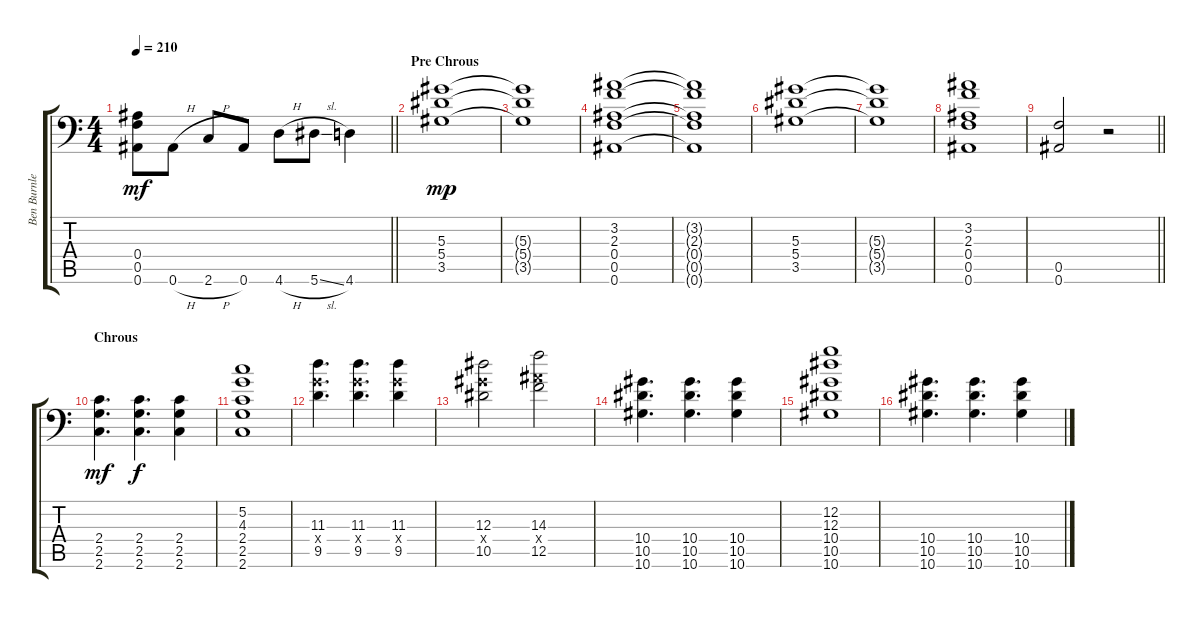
\track ("Ben Burnley" "Ben Burnle") {instrument distortionguitar}
\staff {score tabs}
\tuning (C4 G3 Eb3 Bb2 F2 Bb1) {hide}
\ts (4 4)
\tempo 210
\clef f4
\barLineRight lightlight
\ks c
(0.4{t} 0.5{t} 0.6{t}).8{dy mf} 0.6{h}.8 2.6{h}.8 0.6.8 4.6{h}.8 5.6{sl}.8 4.6.4 |
\section ("" "Pre Chrous")
(5.3 5.4 3.5).1{dy mp} |
(5.3{t} 5.4{t} 3.5{t}).1 |
(3.2 2.3 0.4 0.5 0.6).1 |
(3.2{t} 2.3{t} 0.4{t} 0.5{t} 0.6{t}).1 |
(5.3 5.4 3.5).1 |
(5.3{t} 5.4{t} 3.5{t}).1 |
(3.2 2.3 0.4 0.5 0.6).1 |
\barLineRight lightlight
(0.5 0.6).2 r.2 |
\section ("" "Chrous")
(2.4 2.5 2.6).4{d dy mf} (2.4 2.5 2.6).4{d dy f} (2.4 2.5 2.6).4 |
(5.2 4.3 2.4 2.5 2.6).1 |
(11.3 9.4{x} 9.5).4{d} (11.3 9.4{x} 9.5).4{d} (11.3 9.4{x} 9.5).4 |
(12.3 10.4{x} 10.5).2 (14.3 12.4{x} 12.5).2 |
(10.4 10.5 10.6).4{d} (10.4 10.5 10.6).4{d} (10.4 10.5 10.6).4 |
(12.2 12.3 10.4 10.5 10.6).1 |
(10.4 10.5 10.6).4{d} (10.4 10.5 10.6).4{d} (10.4 10.5 10.6).4
